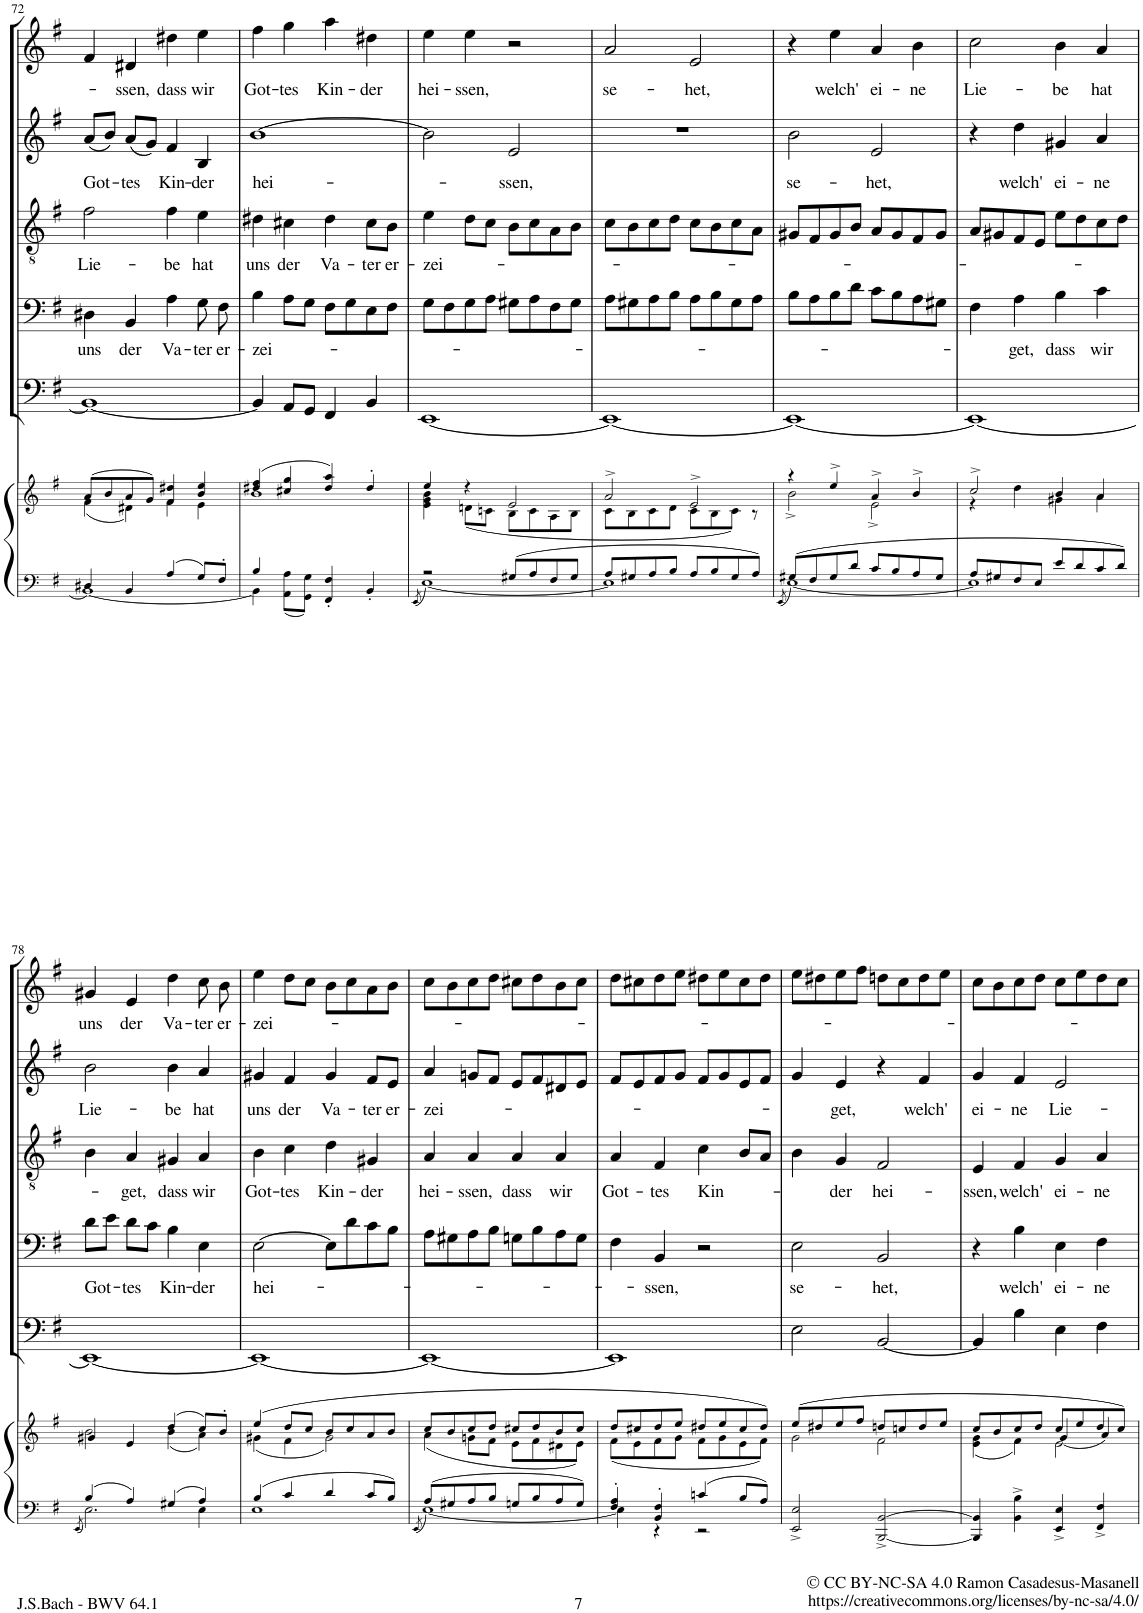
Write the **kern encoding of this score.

**kern	**kern	**kern	**kern	**text	**kern	**text	**kern	**text	**kern	**text
*part6	*part6	*part5	*part4	*part4	*part3	*part3	*part2	*part2	*part1	*part1
*staff7	*staff6	*staff5	*staff4	*staff4	*staff3	*staff3	*staff2	*staff2	*staff1	*staff1
*I"Piano reduction	*	*I"Organo e Continuo	*I"Basso. Trombone III. col Basso.	*	*I"Tenore. Viola e Trombone II. col Tenore	*	*I"Alto. Violino II. Trombone I. coll' Alto	*	*I"Soprano Violino I. Cornetto col Soprano	*
*I'Pno	*	*	*	*	*	*	*	*	*	*
!!LO:PB:g=z
*clefF4	*clefG2	*clefF4	*clefF4	*	*clefGv2	*	*clefG2	*	*clefG2	*
*k[f#]	*k[f#]	*k[f#]	*k[f#]	*	*k[f#]	*	*k[f#]	*	*k[f#]	*
*M4/4	*M4/4	*M4/4	*M4/4	*	*M4/4	*	*M4/4	*	*M4/4	*
*met(c)	*met(c)	*met(c)	*met(c)	*	*met(c)	*	*met(c)	*	*met(c)	*
=72	=72	=72	=72	=72	=72	=72	=72	=72	=72	=72
*^	*^	*	*	*	*	*	*	*	*	*
!	!	!	!	!	!	!LO:LY:b	!	!LO:LY:b	!	!LO:LY:b	!	!
4D#X/	1BB_	(8a/L	(4f#\	1BB_	4D#X\	uns	2f#\	Lie-	(8a/L	Got-	4f#/	.
.	.	8b/	.	.	.	.	.	.	8b/J)	.	.	.
!	!	!	!	!	!	!LO:LY:b	!	!	!	!LO:LY:b	!	!LO:LY:b
4BB/	.	8a/	4d#X\)	.	4BB/	der	.	.	(8a/L	-tes	4d#X/	ssen,
.	.	8g/J)	.	.	.	.	.	.	8g/J)	.	.	.
!	!	!	!	!	!	!LO:LY:b	!	!LO:LY:b	!	!LO:LY:b	!	!LO:LY:b
4A/	.	4f#/ 4dd#X/	4f#\	.	4A\	Va-	4f#\	be	4f#/	Kin-	4dd#X\	dass
!	!	!	!	!	!	!LO:LY:b	!	!LO:LY:b	!	!LO:LY:b	!	!LO:LY:b
8G/L	.	4b/ 4ee/	4e\	.	8G\	ter	4e\	hat	4B/	der	4ee\	wir
!	!	!	!	!	!	!LO:LY:b	!	!	!	!	!	!
8F#'/J	.	.	.	.	8F#\	er-	.	.	.	.	.	.
=73	=73	=73	=73	=73	=73	=73	=73	=73	=73	=73	=73	=73
!	!	!	!	!	!	!LO:LY:b	!	!LO:LY:b	!	!LO:LY:b	!	!LO:LY:b
4B/	4BB\]	(4dd#X/ 4ff#/	1b	4BB/]	4B\	zei-	4d#X\	uns	[1b	hei-	4ff#\	Got-
!	!	!	!	!	!	!	!	!LO:LY:b	!	!	!	!LO:LY:b
8AA\ 8A\L	4ryy	4cc#X/ 4gg/	.	8AA/L	8A\L	.	4c#X\	der	.	.	4gg\	tes
8GG\ 8G\J	.	.	.	8GG/J	8G\J	.	.	.	.	.	.	.
!	!	!	!	!	!	!	!	!LO:LY:b	!	!	!	!LO:LY:b
4FF#/' 4F#/'	2ryy	4dd#/ 4aa/)	.	4FF#/	8F#\L	.	4d#\	Va-	.	.	4aa\	Kin-
.	.	.	.	.	8G\	.	.	.	.	.	.	.
!	!	!	!	!	!	!	!	!LO:LY:b	!	!	!	!LO:LY:b
4BB'/	.	4dd#'/	.	4BB/	8E\	.	8c#\L	ter	.	.	4dd#X\	der
!	!	!	!	!	!	!	!	!LO:LY:b	!	!	!	!
.	.	.	.	.	8F#\J	.	8B\J	er-	.	.	.	.
=74	=74	=74	=74	=74	=74	=74	=74	=74	=74	=74	=74	=74
.	8qEE/	.	.	.	.	.	.	.	.	.	.	.
!	!	!	!	!	!	!	!	!LO:LY:b	!	!	!	!LO:LY:b
2r	[1E	4ee/	4e\ 4g\ 4b\	[1EE	8G\L	.	4e\	zei-	2b\]	.	4ee\	hei-
.	.	.	.	.	8F#\	.	.	.	.	.	.	.
!	!	!	!	!	!	!	!	!	!	!	!	!LO:LY:b
.	.	4r	(8dn\L	.	8G\	.	8d\L	.	.	.	4ee\	ssen,
.	.	.	8cn\J	.	8A\J	.	8c\J	.	.	.	.	.
!	!	!	!	!	!	!	!	!	!	!LO:LY:b	!	!
8G#X/L	.	2e/	8B\L	.	8G#X\L	.	8B\L	.	2e/	-ssen,	2r	.
8A/	.	.	8c\	.	8A\	.	8c\	.	.	.	.	.
8F#/	.	.	8A\	.	8F#\	.	8A\	.	.	.	.	.
8G#/J	.	.	8B\J	.	8G#\J	.	8B\J	.	.	.	.	.
=75	=75	=75	=75	=75	=75	=75	=75	=75	=75	=75	=75	=75
!	!	!	!	!	!	!	!	!	!	!	!	!LO:LY:b
8A/L	1E]	2a^/	8c\L	1EE_	8A\L	.	8c\L	.	1r	.	2a/	se-
8G#X/	.	.	8B\	.	8G#X\	.	8B\	.	.	.	.	.
8A/	.	.	8c\	.	8A\	.	8c\	.	.	.	.	.
8B/J	.	.	8d\J	.	8B\J	.	8d\J	.	.	.	.	.
!	!	!	!	!	!	!	!	!	!	!	!	!LO:LY:b
8A/L	.	2e^/	8c\L	.	8A\L	.	8c\L	.	.	.	2e/	het,
8B/	.	.	8B\	.	8B\	.	8B\	.	.	.	.	.
8G#/	.	.	8c\J)	.	8G#\	.	8c\	.	.	.	.	.
8A/J	.	.	8r	.	8A\J	.	8A\J	.	.	.	.	.
=76	=76	=76	=76	=76	=76	=76	=76	=76	=76	=76	=76	=76
.	8qEE/	.	.	.	.	.	.	.	.	.	.	.
!	!	!	!	!	!	!	!	!	!	!LO:LY:b	!	!
8G#X/L	[1E	4r	2b^\	1EE_	8B\L	.	8G#X/L	.	2b\	se-	4r	.
8F#/	.	.	.	.	8A\	.	8F#/	.	.	.	.	.
!	!	!	!	!	!	!	!	!	!	!	!	!LO:LY:b
8G#/	.	4ee^/	.	.	8B\	.	8G#/	.	.	.	4ee\	welch'
8d/J	.	.	.	.	8d\J	.	8B/J	.	.	.	.	.
!	!	!	!	!	!	!	!	!	!	!LO:LY:b	!	!LO:LY:b
8c/L	.	4a^/	2e^\	.	8c\L	.	8A/L	.	2e/	het,	4a/	ei-
8B/	.	.	.	.	8B\	.	8G#/	.	.	.	.	.
!	!	!	!	!	!	!	!	!	!	!	!	!LO:LY:b
8A/	.	4b^/	.	.	8A\	.	8F#/	.	.	.	4b\	ne
8G#/J	.	.	.	.	8G#X\J	.	8G#/J	.	.	.	.	.
=77	=77	=77	=77	=77	=77	=77	=77	=77	=77	=77	=77	=77
!	!	!	!	!	!	!	!	!	!	!	!	!LO:LY:b
8A/L	1E]	2cc^/	4r	1EE_	4F#\	.	8A/L	.	4r	.	2cc\	Lie-
8G#X/	.	.	.	.	.	.	8G#X/	.	.	.	.	.
!	!	!	!	!	!	!LO:LY:b	!	!	!	!LO:LY:b	!	!
8F#/	.	.	4dd\	.	4A\	get,	8F#/	.	4dd\	welch'	.	.
8E/J	.	.	.	.	.	.	8E/J	.	.	.	.	.
!	!	!	!	!	!	!LO:LY:b	!	!	!	!LO:LY:b	!	!LO:LY:b
8e/L	.	4b/	4g#X\	.	4B\	dass	8e\L	.	4g#X/	ei-	4b\	be
8d/	.	.	.	.	.	.	8d\	.	.	.	.	.
!	!	!	!	!	!	!LO:LY:b	!	!	!	!LO:LY:b	!	!LO:LY:b
8c/	.	4a/	4a\	.	4c\	wir	8c\	.	4a/	ne	4a/	hat
8d/J	.	.	.	.	.	.	8d\J	.	.	.	.	.
!!LO:LB:g=z
=78	=78	=78	=78	=78	=78	=78	=78	=78	=78	=78	=78	=78
.	8qEE/	.	.	.	.	.	.	.	.	.	.	.
!	!	!	!	!	!	!LO:LY:b	!	!	!	!LO:LY:b	!	!LO:LY:b
4B/	2.E\	4g#X/	2b\	1EE_	8d\L	Got-	4B\	.	2b\	Lie-	4g#X/	uns
.	.	.	.	.	8e\J	.	.	.	.	.	.	.
!	!	!	!	!	!	!LO:LY:b	!	!LO:LY:b	!	!	!	!LO:LY:b
4A/	.	4e/	.	.	8d\L	-tes	4A/	get,	.	.	4e/	der
.	.	.	.	.	8c\J	.	.	.	.	.	.	.
!	!	!	!	!	!	!LO:LY:b	!	!LO:LY:b	!	!LO:LY:b	!	!LO:LY:b
4G#X/	.	(4dd/	(4b\	.	4B\	Kin-	4G#X/	dass	4b\	be	4dd\	Va-
!	!	!	!	!	!	!LO:LY:b	!	!LO:LY:b	!	!LO:LY:b	!	!LO:LY:b
4A/	4E\	8cc/L)	4a\)	.	4E\	der	4A/	wir	4a/	hat	8cc\	ter
!	!	!	!	!	!	!	!	!	!	!	!	!LO:LY:b
.	.	8b'/J	.	.	.	.	.	.	.	.	8b\	er-
=79	=79	=79	=79	=79	=79	=79	=79	=79	=79	=79	=79	=79
!	!	!	!	!	!	!LO:LY:b	!	!LO:LY:b	!	!LO:LY:b	!	!LO:LY:b
4B/	1E	(4ee/	(4g#X\	1EE_	[2E\	hei-	4B\	Got-	4g#X/	uns	4ee\	zei-
!	!	!	!	!	!	!	!	!LO:LY:b	!	!LO:LY:b	!	!
4c/	.	8dd/L	4f#\	.	.	.	4c\	tes	4f#/	der	8dd\L	.
.	.	8cc/J	.	.	.	.	.	.	.	.	8cc\J	.
!	!	!	!	!	!	!	!	!LO:LY:b	!	!LO:LY:b	!	!
4d/	.	8b/L	2g#\)	.	8E\L]	.	4d\	Kin-	4g#/	Va-	8b\L	.
.	.	8cc/	.	.	8d\	.	.	.	.	.	8cc\	.
!	!	!	!	!	!	!	!	!LO:LY:b	!	!LO:LY:b	!	!
8c/L	.	8a/	.	.	8c\	.	4G#X/	der	8f#/L	ter	8a\	.
!	!	!	!	!	!	!	!	!	!	!LO:LY:b	!	!
8B/J	.	8b/J	.	.	8B\J	.	.	.	8e/J	er-	8b\J	.
=80	=80	=80	=80	=80	=80	=80	=80	=80	=80	=80	=80	=80
.	8qEE/	.	.	.	.	.	.	.	.	.	.	.
!	!	!	!	!	!	!	!	!LO:LY:b	!	!LO:LY:b	!	!
8A/L	[1E	8cc/L	(4a\	1EE_	8A\L	.	4A/	hei-	4a/	zei-	8cc\L	.
8G#X/	.	8b/	.	.	8G#X\	.	.	.	.	.	8b\	.
!	!	!	!	!	!	!	!	!LO:LY:b	!	!	!	!
8A/	.	8cc/	8gn\L	.	8A\	.	4A/	ssen,	8gn/L	.	8cc\	.
8B/J	.	8dd/J	8f#\J	.	8B\J	.	.	.	8f#/J	.	8dd\J	.
!	!	!	!	!	!	!	!	!LO:LY:b	!	!	!	!
8Gn/L	.	8cc#X/L	8e\L	.	8Gn\L	.	4A/	dass	8e/L	.	8cc#X\L	.
8B/	.	8dd/	8f#\	.	8B\	.	.	.	8f#/	.	8dd\	.
!	!	!	!	!	!	!	!	!LO:LY:b	!	!	!	!
8A/	.	8b/	8d#X\	.	8A\	.	4A/	wir	8d#X/	.	8b\	.
8G/J	.	8cc#/J	8e\J)	.	8G\J	.	.	.	8e/J	.	8cc#\J	.
=81	=81	=81	=81	=81	=81	=81	=81	=81	=81	=81	=81	=81
!	!	!	!	!	!	!	!	!LO:LY:b	!	!	!	!
4F#/' 4A/'	4E\]	8dd/L	(8f#\L	1EE]	4F#\	.	4A/	Got-	8f#/L	.	8dd\L	.
.	.	8cc#X/	8e\	.	.	.	.	.	8e/	.	8cc#X\	.
!	!	!	!	!	!	!LO:LY:b	!	!LO:LY:b	!	!	!	!
4BB/' 4F#/'	4r	8dd/	8f#\	.	4BB/	ssen,	4F#/	tes	8f#/	.	8dd\	.
.	.	8ee/J	8g\J	.	.	.	.	.	8g/J	.	8ee\J	.
!	!	!	!	!	!	!	!	!LO:LY:b	!	!	!	!
4cn/	2r	8dd#X/L	8f#\L	.	2r	.	4c\	Kin-	8f#/L	.	8dd#X\L	.
.	.	8ee/	8g\	.	.	.	.	.	8g/	.	8ee\	.
8B/L	.	8cc#/	8e\	.	.	.	8B/L	.	8e/	.	8cc#\	.
8A/J	.	8dd#/J)	8f#\J)	.	.	.	8A/J	.	8f#/J	.	8dd#\J	.
*v	*v	*	*	*	*	*	*	*	*	*	*	*
=82	=82	=82	=82	=82	=82	=82	=82	=82	=82	=82	=82
!	!	!	!	!	!LO:LY:b	!	!	!	!	!	!
2EE/^ 2E/^	(8ee/L	2g\	2E\	2E\	se-	4B\	.	4g/	.	8ee\L	.
.	8dd#X/	.	.	.	.	.	.	.	.	8dd#X\	.
!	!	!	!	!	!	!	!LO:LY:b	!	!LO:LY:b	!	!
.	8ee/	.	.	.	.	4G/	-der	4e/	get,	8ee\	.
.	8ff#/J	.	.	.	.	.	.	.	.	8ff#\J	.
!	!	!	!	!	!LO:LY:b	!	!LO:LY:b	!	!	!	!
[2BBB/^ [2BB/^	8ddn/L	2f#\	[2BB/	2BB/	het,	2F#/	hei-	4r	.	8ddn\L	.
.	8ccn/	.	.	.	.	.	.	.	.	8cc\	.
!	!	!	!	!	!	!	!	!	!LO:LY:b	!	!
.	8dd/	.	.	.	.	.	.	4f#/	welch'	8dd\	.
.	8ee/J	.	.	.	.	.	.	.	.	8ee\J	.
=83	=83	=83	=83	=83	=83	=83	=83	=83	=83	=83	=83
*	*	*^	*	*	*	*	*	*	*	*	*
!	!	!	!	!	!	!	!	!LO:LY:b	!	!LO:LY:b	!	!
4BBB/] 4BB/]	8cc/L	(4e\ 4g\	2ryy	4BB/]	4r	.	4E/	ssen,	4g/	ei-	8cc\L	.
.	8b/	.	.	.	.	.	.	.	.	.	8b\	.
!	!	!	!	!	!	!LO:LY:b	!	!LO:LY:b	!	!LO:LY:b	!	!
4BB\^ 4B\^	8cc/	4f#\)	.	4B\	4B\	welch'	4F#/	welch'	4f#/	ne	8cc\	.
.	8dd/J	.	.	.	.	.	.	.	.	.	8dd\J	.
!	!	!	!	!	!	!LO:LY:b	!	!LO:LY:b	!	!LO:LY:b	!	!
4EE/^ 4E/^	8cc/L	2e\	(<4g/	4E\	4E\	ei-	4G/	ei-	2e/	Lie-	8cc\L	.
.	8ee/	.	.	.	.	.	.	.	.	.	8ee\	.
!	!	!	!	!	!	!LO:LY:b	!	!LO:LY:b	!	!	!	!
4FF#/^ 4F#/^	8dd/	.	4a/)	4F#\	4F#\	ne	4A/	ne	.	.	8dd\	.
.	8cc/J)	.	.	.	.	.	.	.	.	.	8cc\J	.
*	*v	*v	*v	*	*	*	*	*	*	*	*	*
=	=	=	=	=	=	=	=	=	=	=
*-	*-	*-	*-	*-	*-	*-	*-	*-	*-	*-
